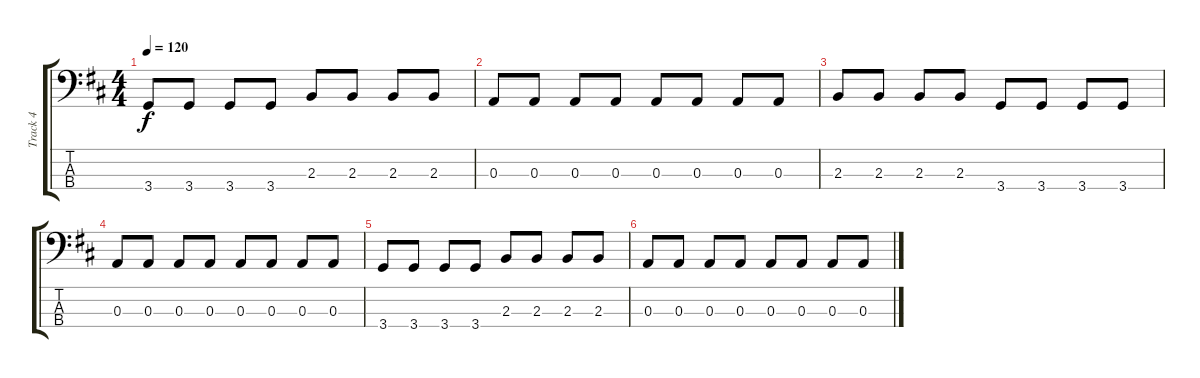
\track ("Track 4" "Track 4") {instrument electricbassfinger}
\staff {score tabs}
\tuning (G2 D2 A1 E1) {hide}
\ts (4 4)
\tempo 120
\clef f4
\ks d
3.4.8{dy f} 3.4.8 3.4.8 3.4.8 2.3.8 2.3.8 2.3.8 2.3.8 |
0.3.8 0.3.8 0.3.8 0.3.8 0.3.8 0.3.8 0.3.8 0.3.8 |
2.3.8 2.3.8 2.3.8 2.3.8 3.4.8 3.4.8 3.4.8 3.4.8 |
0.3.8 0.3.8 0.3.8 0.3.8 0.3.8 0.3.8 0.3.8 0.3.8 |
3.4.8 3.4.8 3.4.8 3.4.8 2.3.8 2.3.8 2.3.8 2.3.8 |
0.3.8 0.3.8 0.3.8 0.3.8 0.3.8 0.3.8 0.3.8 0.3.8
